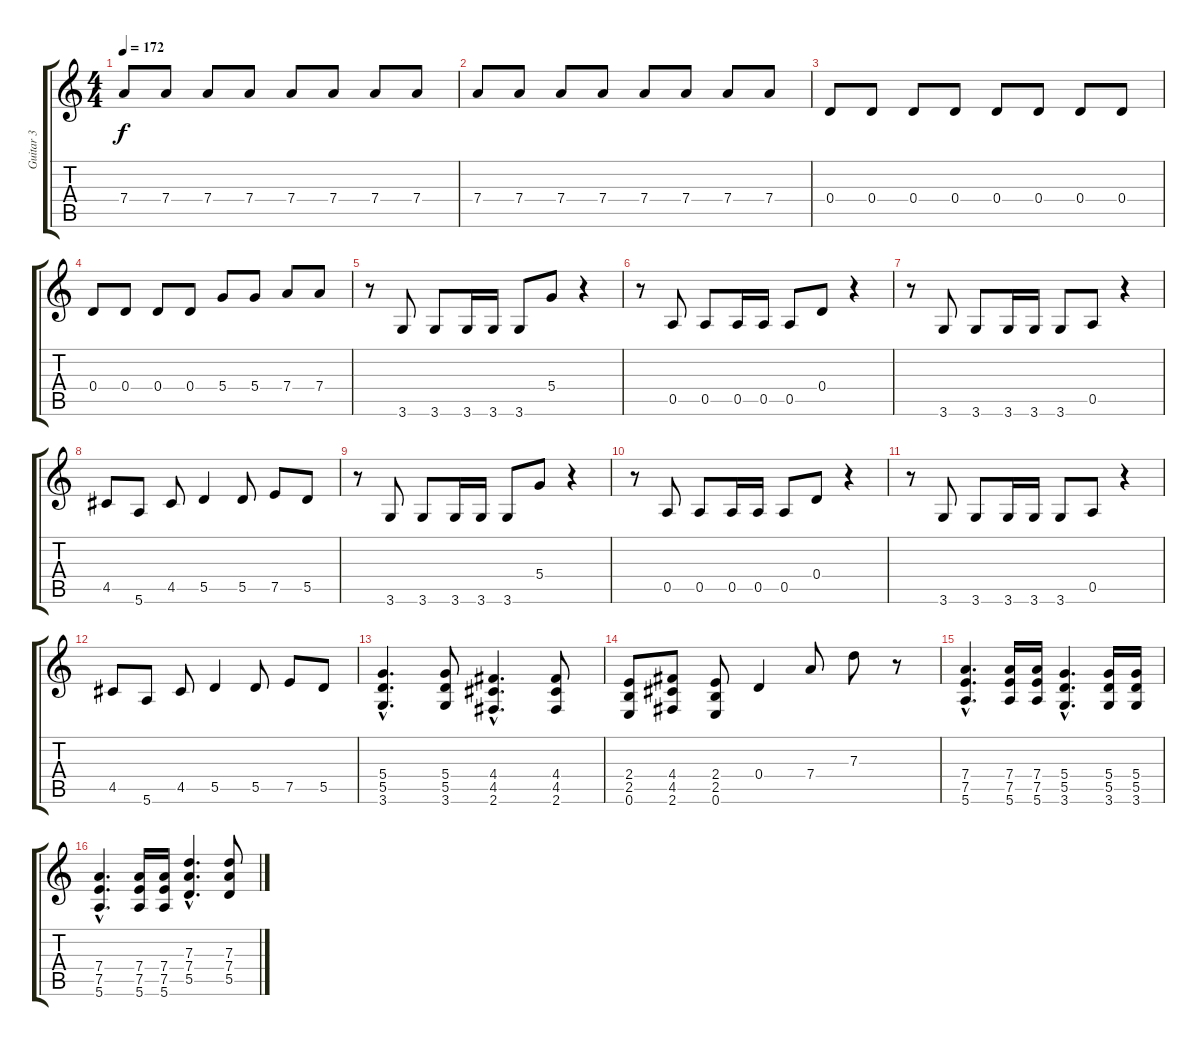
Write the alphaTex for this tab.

\track ("Guitar 3" "Guitar 3") {instrument distortionguitar}
\staff {score tabs}
\tuning (E4 B3 G3 D3 A2 E2) {hide}
\ts (4 4)
\tempo 172
\clef g2
\ks c
7.4.8{dy f} 7.4.8 7.4.8 7.4.8 7.4.8 7.4.8 7.4.8 7.4.8 |
7.4.8 7.4.8 7.4.8 7.4.8 7.4.8 7.4.8 7.4.8 7.4.8 |
0.4.8 0.4.8 0.4.8 0.4.8 0.4.8 0.4.8 0.4.8 0.4.8 |
0.4.8 0.4.8 0.4.8 0.4.8 5.4.8 5.4.8 7.4.8 7.4.8 |
r.8 3.6.8 3.6.8 3.6.16 3.6.16 3.6.8 5.4.8 r.4 |
r.8 0.5.8 0.5.8 0.5.16 0.5.16 0.5.8 0.4.8 r.4 |
r.8 3.6.8 3.6.8 3.6.16 3.6.16 3.6.8 0.5.8 r.4 |
4.5.8 5.6.8 4.5.8 5.5.4 5.5.8 7.5.8 5.5.8 |
r.8 3.6.8 3.6.8 3.6.16 3.6.16 3.6.8 5.4.8 r.4 |
r.8 0.5.8 0.5.8 0.5.16 0.5.16 0.5.8 0.4.8 r.4 |
r.8 3.6.8 3.6.8 3.6.16 3.6.16 3.6.8 0.5.8 r.4 |
4.5.8 5.6.8 4.5.8 5.5.4 5.5.8 7.5.8 5.5.8 |
(5.4{hac} 5.5{hac} 3.6{hac}).4{d} (5.4 5.5 3.6).8 (4.4{hac} 4.5{hac} 2.6{hac}).4{d} (4.4 4.5 2.6).8 |
(2.4 2.5 0.6).8 (4.4 4.5 2.6).8 (2.4 2.5 0.6).8 0.4.4 7.4.8 7.3.8 r.8 |
(7.4{hac} 7.5{hac} 5.6{hac}).4{d} (7.4 7.5 5.6).16 (7.4 7.5 5.6).16 (5.4{hac} 5.5{hac} 3.6{hac}).4{d} (5.4 5.5 3.6).16 (5.4 5.5 3.6).16 |
(7.4{hac} 7.5{hac} 5.6{hac}).4{d} (7.4 7.5 5.6).16 (7.4 7.5 5.6).16 (7.3{hac} 7.4{hac} 5.5{hac}).4{d} (7.3 7.4 5.5).8
